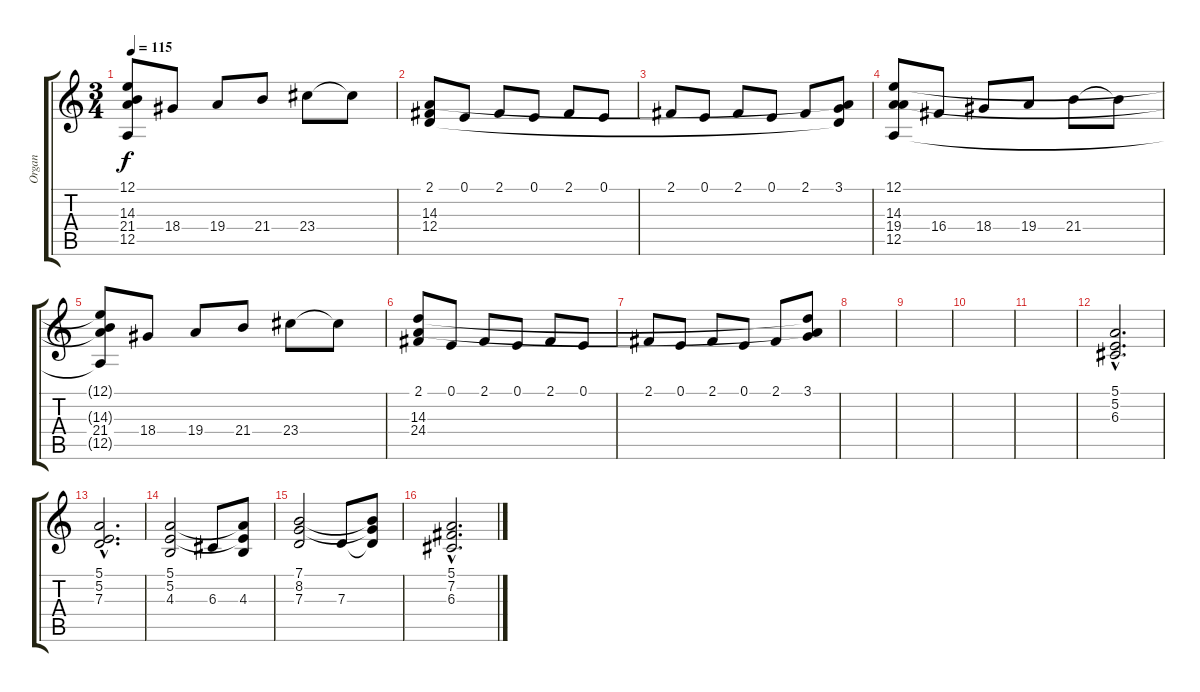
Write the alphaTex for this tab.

\track ("Organ" "Organ") {instrument drawbarorgan}
\staff {score tabs}
\tuning (E4 B3 G3 D3 A2 E2) {hide}
\ts (3 4)
\tempo 115
\clef g2
\ks c
(12.1{t} 14.3{t} 21.4 12.5{t}).8{dy f} 18.4.8 19.4.8 21.4.8 23.4.8 23.4{t}.8 |
(2.1 14.3 12.4).8 0.1.8 2.1.8 0.1.8 2.1.8 0.1.8 |
2.1.8 0.1.8 2.1.8 0.1.8 2.1.8 (3.1 14.3{t} 12.4{t}).8 |
(12.1 14.3 19.4 12.5).8 16.4.8 18.4.8 19.4.8 21.4.8 21.4{t}.8 |
(12.1{t} 14.3{t} 21.4 12.5{t}).8 18.4.8 19.4.8 21.4.8 23.4.8 23.4{t}.8 |
(2.1 14.3 24.4).8 0.1.8 2.1.8 0.1.8 2.1.8 0.1.8 |
2.1.8 0.1.8 2.1.8 0.1.8 2.1.8 (3.1 14.3{t} 24.4{t}).8 |
|
|
|
|
(5.1{hac} 5.2{hac} 6.3{hac}).2{d} |
(5.1{hac} 5.2{hac} 7.3{hac}).2{d} |
(5.1 5.2 4.3).2 6.3.8 (5.1{t} 5.2{t} 4.3).8 |
(7.1 8.2 7.3).2 7.3.8 (7.1{t} 8.2{t} 7.3{t}).8 |
(5.1{hac} 7.2{hac} 6.3{hac}).2{d}
